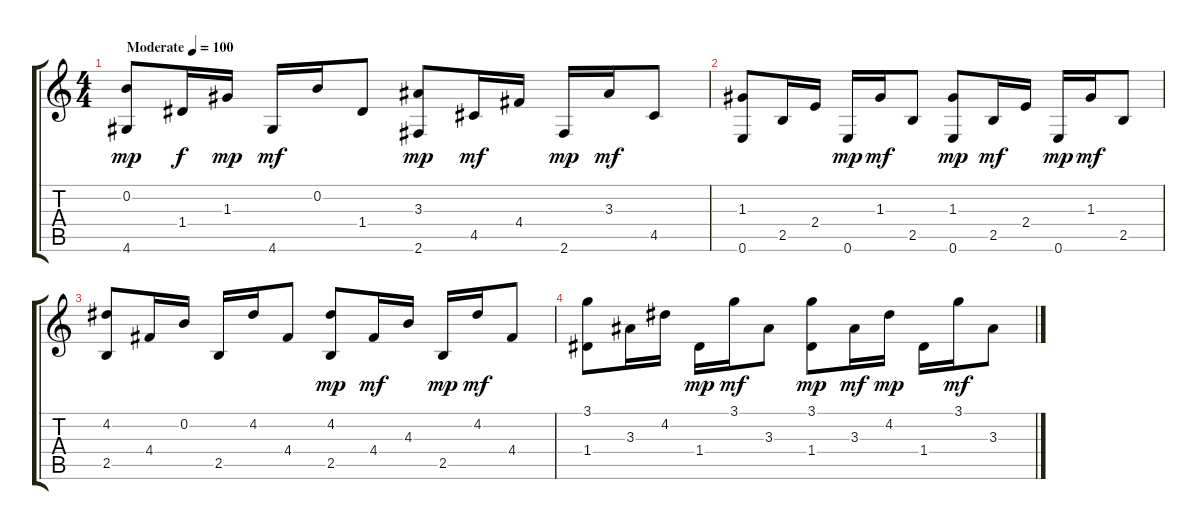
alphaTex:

\track "" {instrument acousticguitarsteel}
\staff {score tabs}
\tuning (E4 B3 G3 D3 A2 E2) {hide}
\ts (4 4)
\tempo (100 "Moderate")
\clef g2
\ks c
(0.2 4.6).8{dy mp instrument acousticguitarsteel} 1.4.16{dy f} 1.3.16{dy mp} 4.6.16{dy mf} 0.2.16 1.4.8 (3.3 2.6).8{dy mp} 4.5.16{dy mf} 4.4.16 2.6.16{dy mp} 3.3.16{dy mf} 4.5.8 |
(1.3 0.6).8 2.5.16 2.4.16 0.6.16{dy mp} 1.3.16{dy mf} 2.5.8 (1.3 0.6).8{dy mp} 2.5.16{dy mf} 2.4.16 0.6.16{dy mp} 1.3.16{dy mf} 2.5.8 |
(4.2 2.5).8 4.4.16 0.2.16 2.5.16 4.2.16 4.4.8 (4.2 2.5).8{dy mp} 4.4.16{dy mf} 4.3.16 2.5.16{dy mp} 4.2.16{dy mf} 4.4.8 |
(3.1 1.4).8 3.3.16 4.2.16 1.4.16{dy mp} 3.1.16{dy mf} 3.3.8 (3.1 1.4).8{dy mp} 3.3.16{dy mf} 4.2.16{dy mp} 1.4.16 3.1.16{dy mf} 3.3.8
